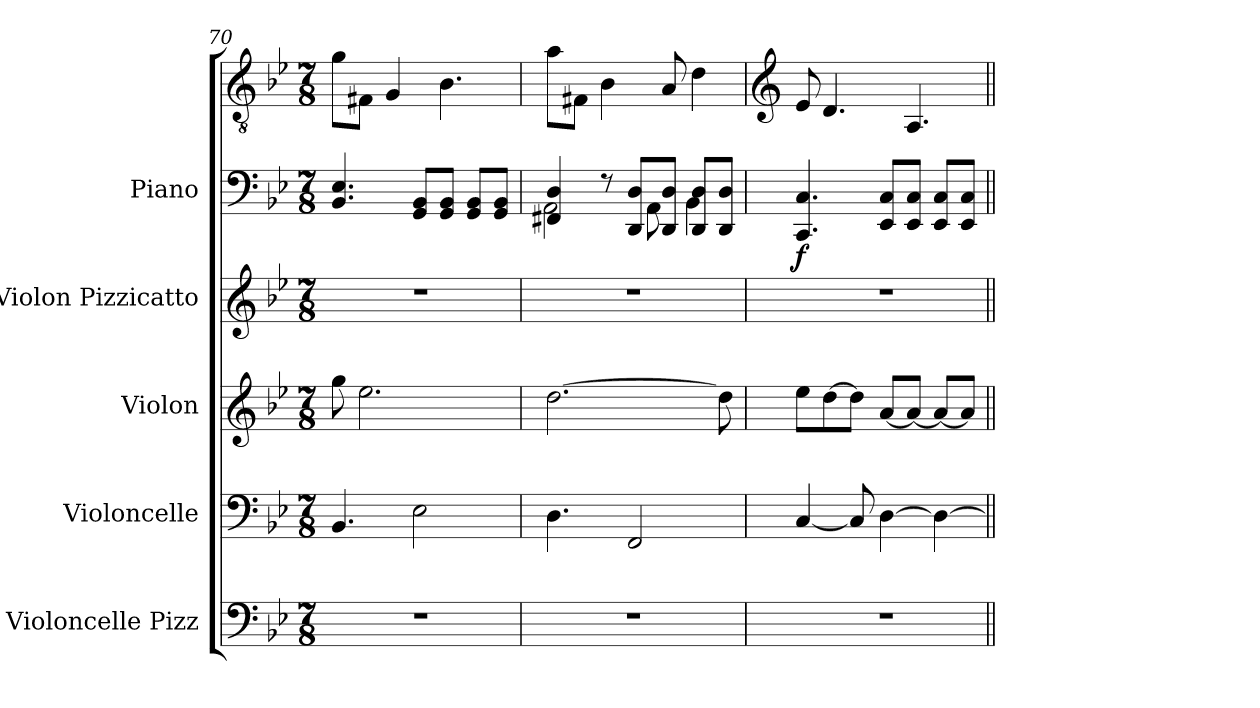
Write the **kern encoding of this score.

**kern	**kern	**kern	**kern	**kern	**kern	**dynam
*part5	*part4	*part3	*part2	*part1	*part1	*part1
*staff6	*staff5	*staff4	*staff3	*staff2	*staff1	*staff1/2
*I"Violoncelle Pizz	*I"Violoncelle	*I"Violon	*I"Violon Pizzicatto	*I"Piano	*	*
*I'Vlc Pizz	*I'Vlc	*I'Vln.	*I'Vln. Pizz.	*I'Pia.	*	*
*clefF4	*clefF4	*clefG2	*clefG2	*clefF4	*clefGv2	*
*k[b-e-]	*k[b-e-]	*k[b-e-]	*k[b-e-]	*k[b-e-]	*k[b-e-]	*
*M7/8	*M7/8	*M7/8	*M7/8	*M7/8	*M7/8	*
=70	=70	=70	=70	=70	=70	=70
2..r	4.BB-/	8gg\	2..r	4.BB-/ 4.E-/	8g\L	.
.	.	2.ee-\	.	.	8F#X\J	.
.	.	.	.	.	4G/	.
.	2E-\	.	.	8GG/ 8BB-/L	.	.
.	.	.	.	8GG/ 8BB-/J	4.B-\	.
.	.	.	.	8GG/ 8BB-/L	.	.
.	.	.	.	8GG/ 8BB-/J	.	.
=71	=71	=71	=71	=71	=71	=71
*	*	*	*	*^	*	*
2..r	4.D\	[2.dd\	2..r	4FF#X/ 4D/	2AA\	8a\L	.
.	.	.	.	.	.	8F#X\J	.
.	.	.	.	8r	.	4B-\	.
.	2FF/	.	.	8DD/ 8D/L	.	.	.
.	.	.	.	8DD/ 8D/J	8AA\	8A/	.
.	.	.	.	8DD/ 8D/L	4BB-\	4d\	.
.	.	8dd\]	.	8DD/ 8D/J	.	.	.
*	*	*	*	*v	*v	*	*
=72	=72	=72	=72	=72	=72	=72
*	*	*	*	*	*clefG2	*
!	!	!	!	!	!	!LO:DY:b=2
2..r	[4C/	8ee-\L	2..r	4.CC/ 4.C/	8e-/	f
.	.	[8dd\	.	.	4.d/	.
.	8C/]	8dd\J]	.	.	.	.
.	[4D\	[8a/L	.	8EE-/ 8C/L	.	.
.	.	8a/J_	.	8EE-/ 8C/J	4.A/	.
.	4D\_	8a/L_	.	8EE-/ 8C/L	.	.
.	.	8a/J]	.	8EE-/ 8C/J	.	.
=||	=||	=||	=||	=||	=||	=||
*-	*-	*-	*-	*-	*-	*-
